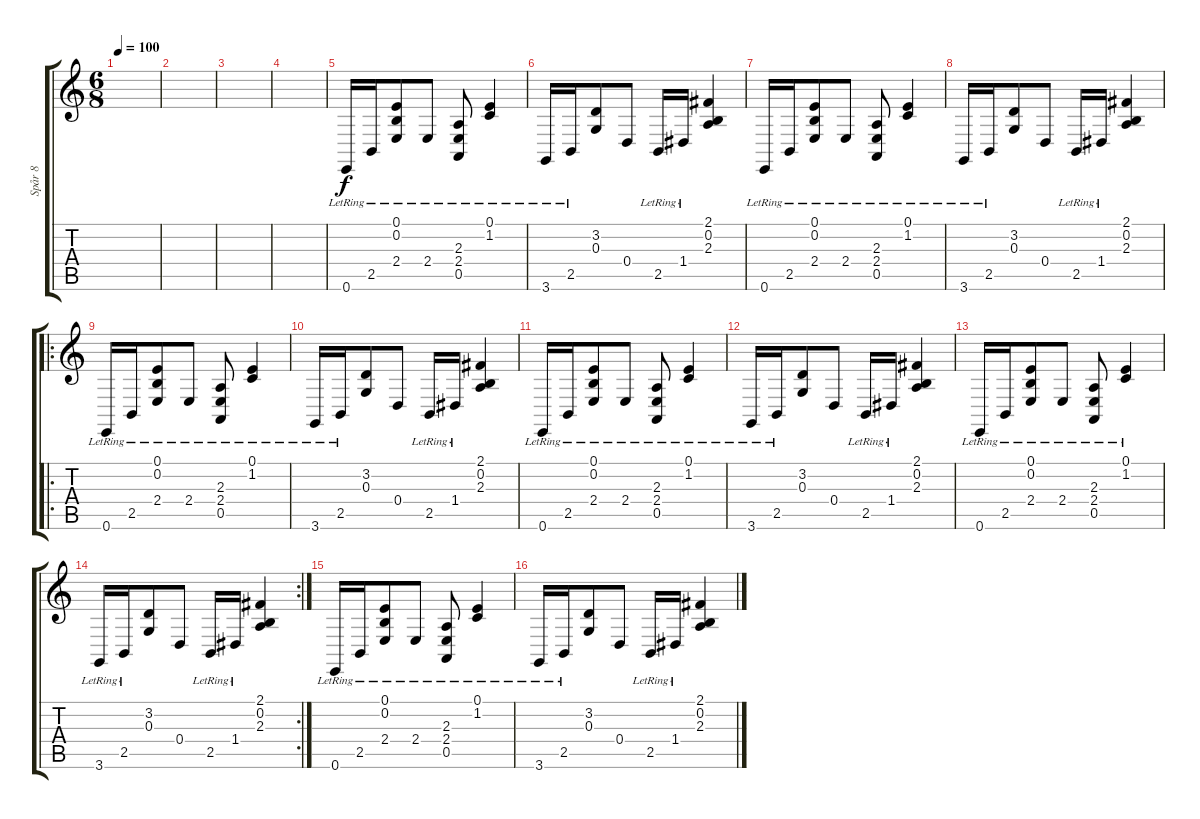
\track ("Spår 8" "Spår 8") {instrument orchestralharp}
\staff {score tabs}
\tuning (E4 B3 G3 D3 A2 E2) {hide}
\ts (6 8)
\tempo 100
\clef g2
\ks c
|
|
|
|
0.6{lr}.16 2.5{lr}.16 (0.1{lr} 0.2{lr} 2.4{lr}).8 2.4{lr}.8 (2.3{lr} 2.4{lr} 0.5{lr}).8 (0.1{lr} 1.2{lr}).4 |
3.6{lr}.16 2.5{lr}.16 (3.2 0.3).8 0.4.8 2.5{lr}.16 1.4{lr}.16 (2.1 0.2 2.3).4 |
0.6{lr}.16 2.5{lr}.16 (0.1{lr} 0.2{lr} 2.4{lr}).8 2.4{lr}.8 (2.3{lr} 2.4{lr} 0.5{lr}).8 (0.1{lr} 1.2{lr}).4 |
3.6{lr}.16 2.5{lr}.16 (3.2 0.3).8 0.4.8 2.5{lr}.16 1.4{lr}.16 (2.1 0.2 2.3).4 |
\ro
0.6{lr}.16 2.5{lr}.16 (0.1{lr} 0.2{lr} 2.4{lr}).8 2.4{lr}.8 (2.3{lr} 2.4{lr} 0.5{lr}).8 (0.1{lr} 1.2{lr}).4 |
3.6{lr}.16 2.5{lr}.16 (3.2 0.3).8 0.4.8 2.5{lr}.16 1.4{lr}.16 (2.1 0.2 2.3).4 |
0.6{lr}.16 2.5{lr}.16 (0.1{lr} 0.2{lr} 2.4{lr}).8 2.4{lr}.8 (2.3{lr} 2.4{lr} 0.5{lr}).8 (0.1{lr} 1.2{lr}).4 |
3.6{lr}.16 2.5{lr}.16 (3.2 0.3).8 0.4.8 2.5{lr}.16 1.4{lr}.16 (2.1 0.2 2.3).4 |
0.6{lr}.16 2.5{lr}.16 (0.1{lr} 0.2{lr} 2.4{lr}).8 2.4{lr}.8 (2.3{lr} 2.4{lr} 0.5{lr}).8 (0.1{lr} 1.2{lr}).4 |
\rc 2
3.6{lr}.16 2.5{lr}.16 (3.2 0.3).8 0.4.8 2.5{lr}.16 1.4{lr}.16 (2.1 0.2 2.3).4 |
0.6{lr}.16 2.5{lr}.16 (0.1{lr} 0.2{lr} 2.4{lr}).8 2.4{lr}.8 (2.3{lr} 2.4{lr} 0.5{lr}).8 (0.1{lr} 1.2{lr}).4 |
3.6{lr}.16 2.5{lr}.16 (3.2 0.3).8 0.4.8 2.5{lr}.16 1.4{lr}.16 (2.1 0.2 2.3).4
